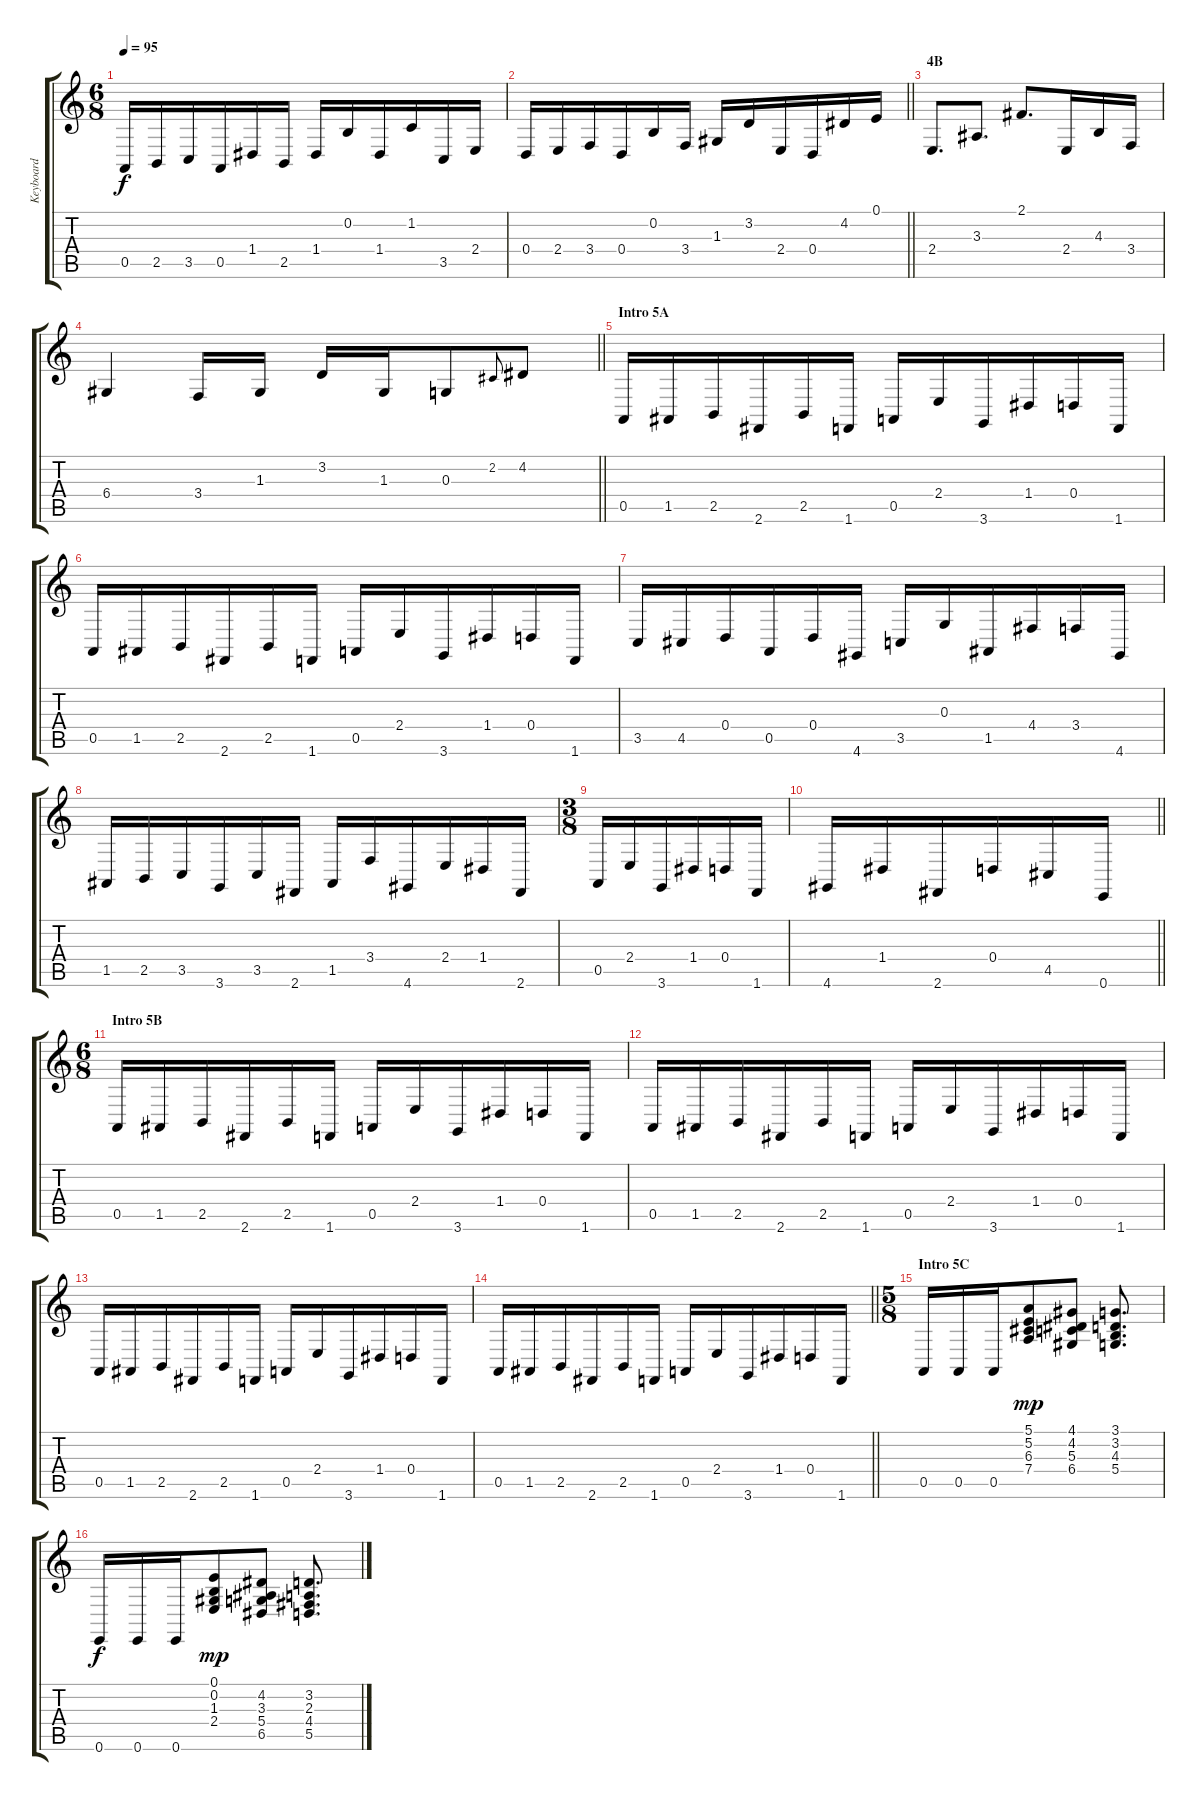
\track ("Keyboard" "Keyboard") {instrument electricpiano2}
\staff {score tabs}
\tuning (E4 B3 G3 D3 A2 E2) {hide}
\ts (6 8)
\tempo 95
\clef g2
\ks c
0.5.16{dy f} 2.5.16 3.5.16 0.5.16 1.4.16 2.5.16 1.4.16 0.2.16 1.4.16 1.2.16 3.5.16 2.4.16 |
\barLineRight lightlight
0.4.16 2.4.16 3.4.16 0.4.16 0.2.16 3.4.16 1.3.16 3.2.16 2.4.16 0.4.16 4.2.16 0.1.16 |
\section ("" "4B")
2.4.8{d} 3.3.8{d} 2.1.8{d} 2.4.16 4.3.16 3.4.16 |
\barLineRight lightlight
6.4.4 3.4.16 1.3.16 3.2.16 1.3.16 0.3.8 2.2.8{gr onbeat} 4.2.8 |
\section ("" "Intro 5A")
0.5.16 1.5.16 2.5.16 2.6.16 2.5.16 1.6.16 0.5.16 2.4.16 3.6.16 1.4.16 0.4.16 1.6.16 |
0.5.16 1.5.16 2.5.16 2.6.16 2.5.16 1.6.16 0.5.16 2.4.16 3.6.16 1.4.16 0.4.16 1.6.16 |
3.5.16 4.5.16 0.4.16 0.5.16 0.4.16 4.6.16 3.5.16 0.3.16 1.5.16 4.4.16 3.4.16 4.6.16 |
1.5.16 2.5.16 3.5.16 3.6.16 3.5.16 2.6.16 1.5.16 3.4.16 4.6.16 2.4.16 1.4.16 2.6.16 |
\ts (3 8)
0.5.16 2.4.16 3.6.16 1.4.16 0.4.16 1.6.16 |
\barLineRight lightlight
4.6.16 1.4.16 2.6.16 0.4.16 4.5.16 0.6.16 |
\ts (6 8)
\section ("" "Intro 5B")
0.5.16 1.5.16 2.5.16 2.6.16 2.5.16 1.6.16 0.5.16 2.4.16 3.6.16 1.4.16 0.4.16 1.6.16 |
0.5.16 1.5.16 2.5.16 2.6.16 2.5.16 1.6.16 0.5.16 2.4.16 3.6.16 1.4.16 0.4.16 1.6.16 |
0.5.16 1.5.16 2.5.16 2.6.16 2.5.16 1.6.16 0.5.16 2.4.16 3.6.16 1.4.16 0.4.16 1.6.16 |
\barLineRight lightlight
0.5.16 1.5.16 2.5.16 2.6.16 2.5.16 1.6.16 0.5.16 2.4.16 3.6.16 1.4.16 0.4.16 1.6.16 |
\ts (5 8)
\section ("" "Intro 5C")
0.5.16 0.5.16 0.5.16 (5.1 5.2 6.3 7.4).8{dy mp} (4.1 4.2 5.3 6.4).8 (3.1 3.2 4.3 5.4).8{d} |
0.6.16{dy f} 0.6.16 0.6.16 (0.1 0.2 1.3 2.4).8{dy mp} (4.2 3.3 5.4 6.5).8 (3.2 2.3 4.4 5.5).8{d}
